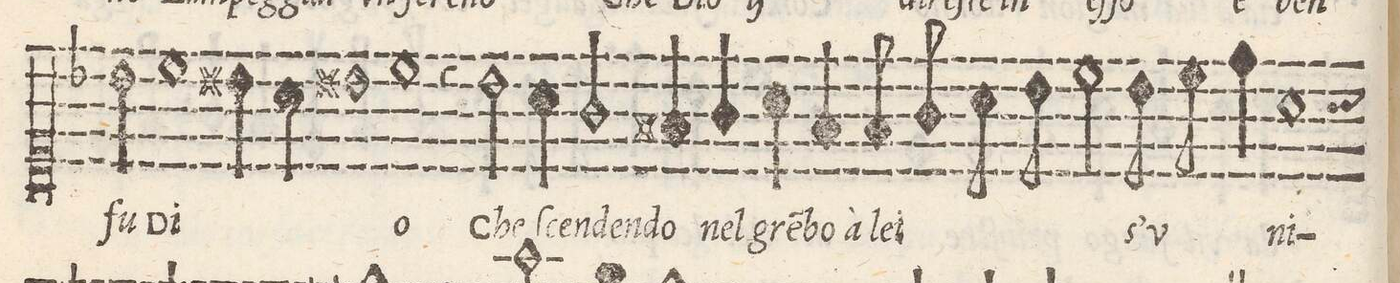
**kern	**text
*I"CANTO	*
*clefC1	*
*k[b-]	*
*met(C)	*
*M2/1	*
2b-\	fu
1cc	Di-
4bn\	.
4a\	.
=29-	=29-
1bn	.
1cc	-o
=30-	=30-
4r	.
2b-y\	che
4a\	ſcen-
2g/	-den-
4f#X/	-do
4g/	nel
=31-	=31-
4a\	grẽ(m)-
4fny/	bo à
8f/	lei
8g/	.
8a\	.
8b-\	.
2cc\	.
8b-\	s'v-
8cc\	.
4dd\	.
=32-	=32-
1a	-ni-
*-	*-
